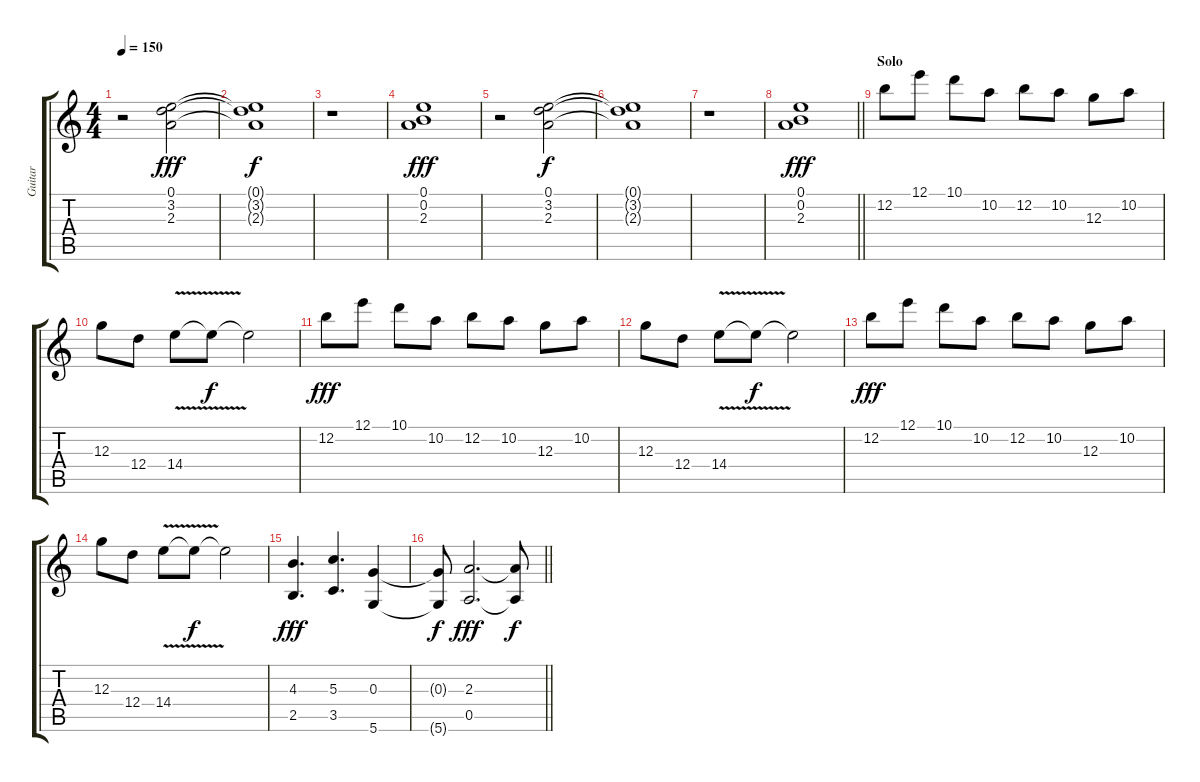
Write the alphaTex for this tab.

\track ("Guitar" "Guitar") {instrument distortionguitar}
\staff {score tabs}
\tuning (E4 B3 G3 D3 A2 D2) {hide}
\ts (4 4)
\tempo 150
\clef g2
\ks c
r.2{dy fff} (0.1 3.2 2.3).2 |
(0.1{t} 3.2{t} 2.3{t}).1{dy f} |
r.1 |
(0.1 0.2 2.3).1{dy fff} |
r.2 (0.1 3.2 2.3).2{dy f} |
(0.1{t} 3.2{t} 2.3{t}).1 |
r.1 |
\barLineRight lightlight
(0.1 0.2 2.3).1{dy fff} |
\section ("" "Solo")
12.2.8 12.1.8 10.1.8 10.2.8 12.2.8 10.2.8 12.3.8 10.2.8 |
12.3.8 12.4.8 14.4{v}.8 14.4{t}.8{dy f} 14.4{t}.2 |
12.2.8{dy fff} 12.1.8 10.1.8 10.2.8 12.2.8 10.2.8 12.3.8 10.2.8 |
12.3.8 12.4.8 14.4{v}.8 14.4{t}.8{dy f} 14.4{t}.2 |
12.2.8{dy fff} 12.1.8 10.1.8 10.2.8 12.2.8 10.2.8 12.3.8 10.2.8 |
12.3.8 12.4.8 14.4{v}.8 14.4{t}.8{dy f} 14.4{t}.2 |
(4.3 2.5).4{d dy fff} (5.3 3.5).4{d} (0.3 5.6).4 |
\barLineRight lightlight
(0.3{t} 5.6{t}).8{dy f} (2.3 0.5).2{d dy fff} (2.3{t} 0.5{t}).8{dy f}
